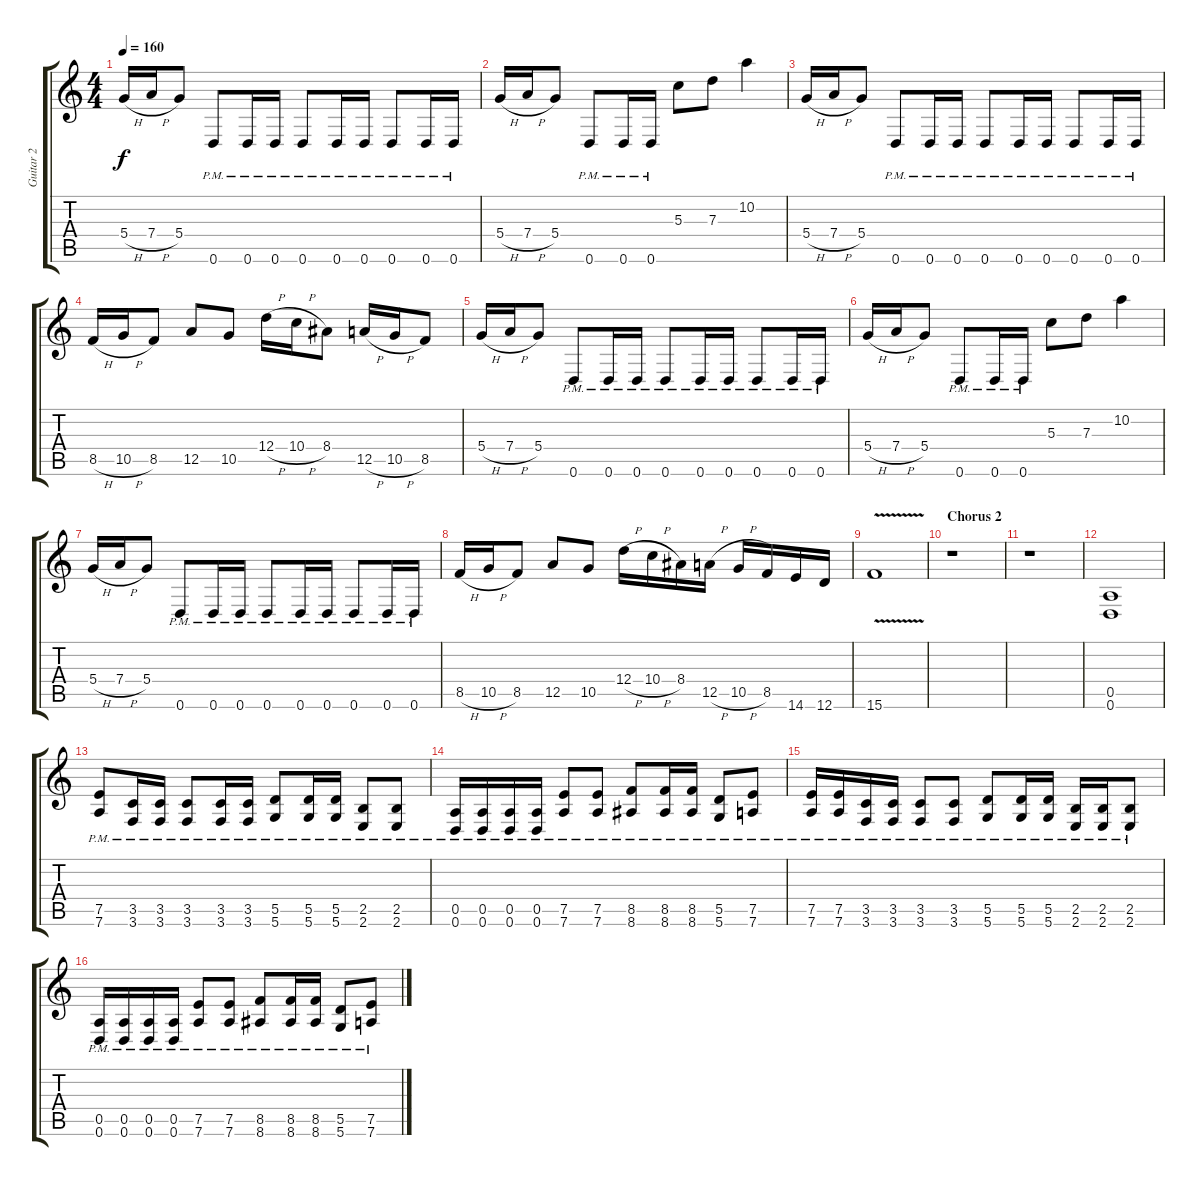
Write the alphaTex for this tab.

\track ("Guitar 2" "Guitar 2") {instrument distortionguitar}
\staff {score tabs}
\tuning (E4 B3 G3 D3 A2 D2) {hide}
\ts (4 4)
\tempo 160
\clef g2
\ks c
5.4{h}.16{dy f} 7.4{h}.16 5.4.8 0.6{pm}.8 0.6{pm}.16 0.6{pm}.16 0.6{pm}.8 0.6{pm}.16 0.6{pm}.16 0.6{pm}.8 0.6{pm}.16 0.6{pm}.16 |
5.4{h}.16 7.4{h}.16 5.4.8 0.6{pm}.8 0.6{pm}.16 0.6{pm}.16 5.3.8 7.3.8 10.2.4 |
5.4{h}.16 7.4{h}.16 5.4.8 0.6{pm}.8 0.6{pm}.16 0.6{pm}.16 0.6{pm}.8 0.6{pm}.16 0.6{pm}.16 0.6{pm}.8 0.6{pm}.16 0.6{pm}.16 |
8.5{h}.16 10.5{h}.16 8.5.8 12.5.8 10.5.8 12.4{h}.16 10.4{h}.16 8.4.8 12.5{h}.16 10.5{h}.16 8.5.8 |
5.4{h}.16 7.4{h}.16 5.4.8 0.6{pm}.8 0.6{pm}.16 0.6{pm}.16 0.6{pm}.8 0.6{pm}.16 0.6{pm}.16 0.6{pm}.8 0.6{pm}.16 0.6{pm}.16 |
5.4{h}.16 7.4{h}.16 5.4.8 0.6{pm}.8 0.6{pm}.16 0.6{pm}.16 5.3.8 7.3.8 10.2.4 |
5.4{h}.16 7.4{h}.16 5.4.8 0.6{pm}.8 0.6{pm}.16 0.6{pm}.16 0.6{pm}.8 0.6{pm}.16 0.6{pm}.16 0.6{pm}.8 0.6{pm}.16 0.6{pm}.16 |
8.5{h}.16 10.5{h}.16 8.5.8 12.5.8 10.5.8 12.4{h}.16 10.4{h}.16 8.4.16 12.5{h}.16 10.5{h}.16 8.5.16 14.6.16 12.6.16 |
15.6{v}.1 |
\section ("" "Chorus 2")
r.1 |
r.1 |
(0.5 0.6).1 |
(7.5{pm} 7.6{pm}).8 (3.5{pm} 3.6{pm}).16 (3.5{pm} 3.6{pm}).16 (3.5{pm} 3.6{pm}).8 (3.5{pm} 3.6{pm}).16 (3.5{pm} 3.6{pm}).16 (5.5{pm} 5.6{pm}).8 (5.5{pm} 5.6{pm}).16 (5.5{pm} 5.6{pm}).16 (2.5{pm} 2.6{pm}).8 (2.5{pm} 2.6{pm}).8 |
(0.5{pm} 0.6{pm}).16 (0.5{pm} 0.6{pm}).16 (0.5 0.6{pm}).16 (0.5{pm} 0.6{pm}).16 (7.5{pm} 7.6{pm}).8 (7.5{pm} 7.6{pm}).8 (8.5{pm} 8.6{pm}).8 (8.5{pm} 8.6{pm}).16 (8.5{pm} 8.6{pm}).16 (5.5{pm} 5.6{pm}).8 (7.5{pm} 7.6{pm}).8 |
(7.5{pm} 7.6{pm}).16 (7.5{pm} 7.6{pm}).16 (3.5{pm} 3.6{pm}).16 (3.5{pm} 3.6{pm}).16 (3.5{pm} 3.6{pm}).8 (3.5{pm} 3.6{pm}).8 (5.5{pm} 5.6{pm}).8 (5.5{pm} 5.6{pm}).16 (5.5{pm} 5.6{pm}).16 (2.5{pm} 2.6{pm}).16 (2.5{pm} 2.6{pm}).16 (2.5{pm} 2.6{pm}).8 |
(0.5{pm} 0.6{pm}).16 (0.5{pm} 0.6{pm}).16 (0.5 0.6{pm}).16 (0.5{pm} 0.6{pm}).16 (7.5{pm} 7.6{pm}).8 (7.5{pm} 7.6{pm}).8 (8.5{pm} 8.6{pm}).8 (8.5{pm} 8.6{pm}).16 (8.5{pm} 8.6{pm}).16 (5.5{pm} 5.6{pm}).8 (7.5{pm} 7.6{pm}).8
